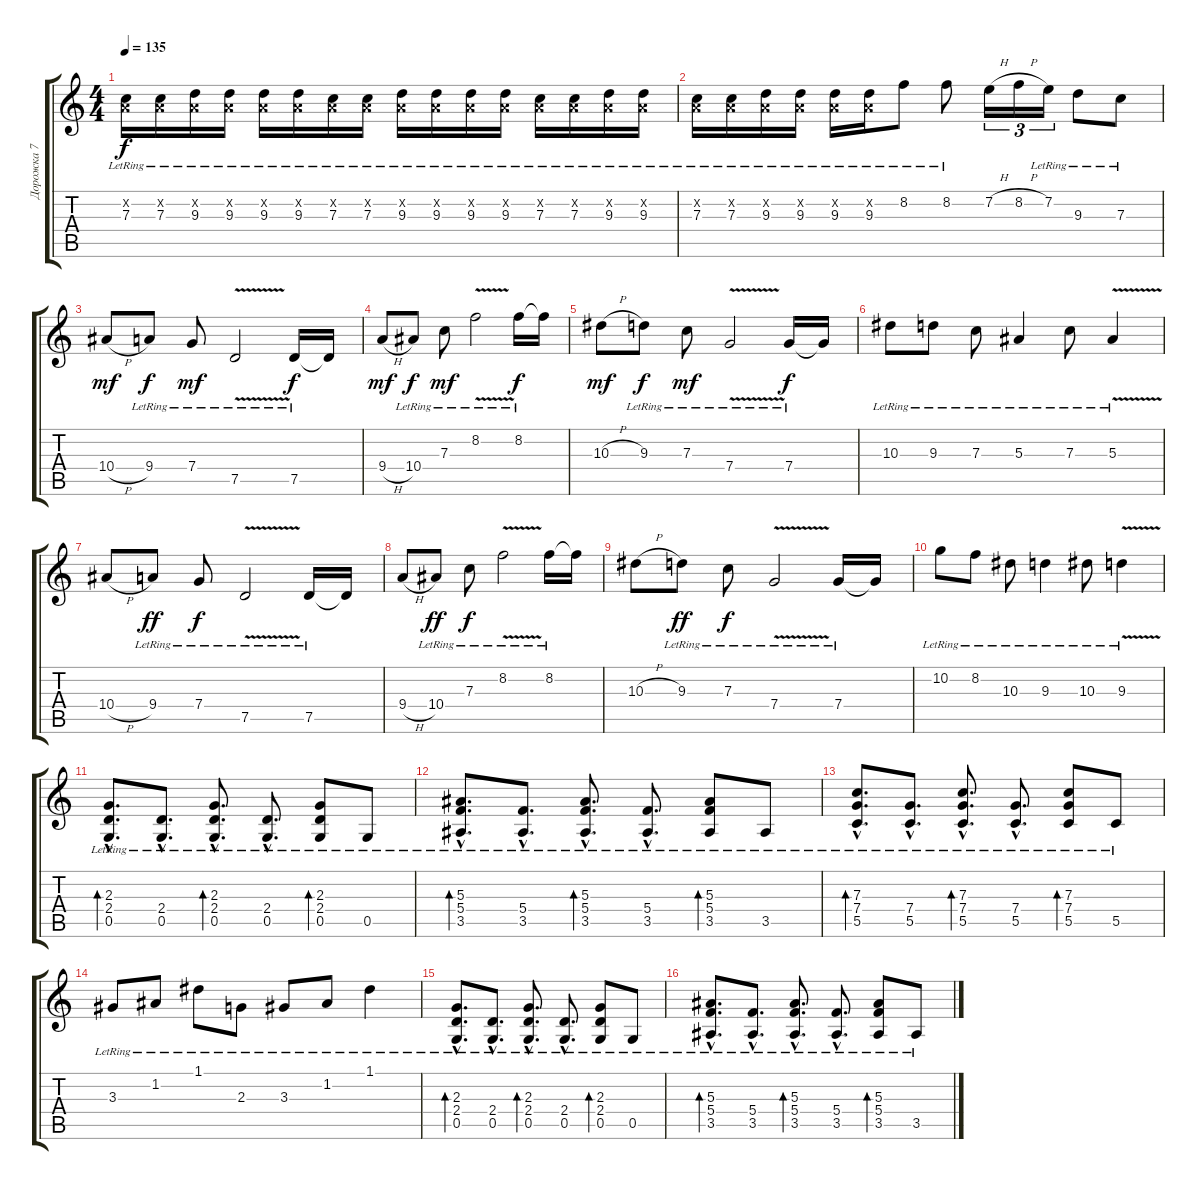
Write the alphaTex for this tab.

\track ("Дорожка 7" "Дорожка 7") {instrument acousticguitarsteel}
\staff {score tabs}
\tuning (D4 A3 F3 C3 G2 D2) {hide}
\ts (4 4)
\tempo 135
\clef g2
\ks c
(0.2{x} 7.3{lr}).16{dy f} (0.2{x} 7.3{lr}).16 (0.2{x} 9.3{lr}).16 (0.2{x} 9.3{lr}).16 (0.2{x} 9.3{lr}).16 (0.2{x} 9.3{lr}).16 (0.2{x} 7.3{lr}).16 (0.2{x} 7.3{lr}).16 (0.2{x} 9.3{lr}).16 (0.2{x} 9.3{lr}).16 (0.2{x} 9.3{lr}).16 (0.2{x} 9.3{lr}).16 (0.2{x} 7.3{lr}).16 (0.2{x} 7.3{lr}).16 (0.2{x} 9.3{lr}).16 (0.2{x} 9.3{lr}).16 |
(0.2{x} 7.3{lr}).16 (0.2{x} 7.3{lr}).16 (0.2{x} 9.3{lr}).16 (0.2{x} 9.3{lr}).16 (0.2{x} 9.3{lr}).16 (0.2{x} 9.3{lr}).16 8.2{lr}.8 8.2{lr}.8 7.2{h}.16{tu (3 2)} 8.2{h}.16{tu (3 2)} 7.2{lr}.16{tu (3 2)} 9.3{lr}.8 7.3{lr}.8 |
10.4{h}.8{dy mf} 9.4{lr}.8{dy f} 7.4{lr}.8{dy mf} 7.5{v lr}.2 7.5{lr}.16{dy f} 7.5{t}.16 |
9.4{h}.8{dy mf} 10.4{lr}.8{dy f} 7.3{lr}.8{dy mf} 8.2{v lr}.2 8.2{lr}.16{dy f} 8.2{t}.16 |
10.3{h}.8{dy mf} 9.3{lr}.8{dy f} 7.3{lr}.8{dy mf} 7.4{v lr}.2 7.4{lr}.16{dy f} 7.4{t}.16 |
10.3{lr}.8 9.3{lr}.8 7.3{lr}.8 5.3{lr}.4 7.3{lr}.8 5.3{v lr}.4 |
10.4{h}.8 9.4{lr}.8{dy ff} 7.4{lr}.8{dy f} 7.5{v lr}.2 7.5{lr}.16 7.5{t}.16 |
9.4{h}.8 10.4{lr}.8{dy ff} 7.3{lr}.8{dy f} 8.2{v lr}.2 8.2{lr}.16 8.2{t}.16 |
10.3{h}.8 9.3{lr}.8{dy ff} 7.3{lr}.8{dy f} 7.4{v lr}.2 7.4{lr}.16 7.4{t}.16 |
10.2{lr}.8 8.2{lr}.8 10.3{lr}.8 9.3{lr}.4 10.3{lr}.8 9.3{v lr}.4 |
(2.3{hac lr} 2.4{hac lr} 0.5{hac lr}).8{d bd 60} (2.4{hac lr} 0.5{hac lr}).8{d} (2.3{hac lr} 2.4{hac lr} 0.5{hac lr}).8{d bd 60} (2.4{hac lr} 0.5{hac lr}).8{d} (2.3{lr} 2.4{lr} 0.5{lr}).8{bd 60} 0.5{lr}.8 |
(5.3{hac lr} 5.4{hac lr} 3.5{hac lr}).8{d bd 60} (5.4{hac lr} 3.5{hac lr}).8{d} (5.3{hac lr} 5.4{hac lr} 3.5{hac lr}).8{d bd 60} (5.4{hac lr} 3.5{hac lr}).8{d} (5.3{lr} 5.4{lr} 3.5{lr}).8{bd 60} 3.5{lr}.8 |
(7.3{hac lr} 7.4{hac lr} 5.5{hac lr}).8{d bd 60} (7.4{hac lr} 5.5{hac lr}).8{d} (7.3{hac lr} 7.4{hac lr} 5.5{hac lr}).8{d bd 60} (7.4{hac lr} 5.5{hac lr}).8{d} (7.3{lr} 7.4{lr} 5.5{lr}).8{bd 60} 5.5{lr}.8 |
3.3{lr}.8 1.2{lr}.8 1.1{lr}.8 2.3{lr}.8 3.3{lr}.8 1.2{lr}.8 1.1{lr}.4 |
(2.3{hac lr} 2.4{hac lr} 0.5{hac lr}).8{d bd 60} (2.4{hac lr} 0.5{hac lr}).8{d} (2.3{hac lr} 2.4{hac lr} 0.5{hac lr}).8{d bd 60} (2.4{hac lr} 0.5{hac lr}).8{d} (2.3{lr} 2.4{lr} 0.5{lr}).8{bd 60} 0.5{lr}.8 |
(5.3{hac lr} 5.4{hac lr} 3.5{hac lr}).8{d bd 60} (5.4{hac lr} 3.5{hac lr}).8{d} (5.3{hac lr} 5.4{hac lr} 3.5{hac lr}).8{d bd 60} (5.4{hac lr} 3.5{hac lr}).8{d} (5.3{lr} 5.4{lr} 3.5{lr}).8{bd 60} 3.5{lr}.8
